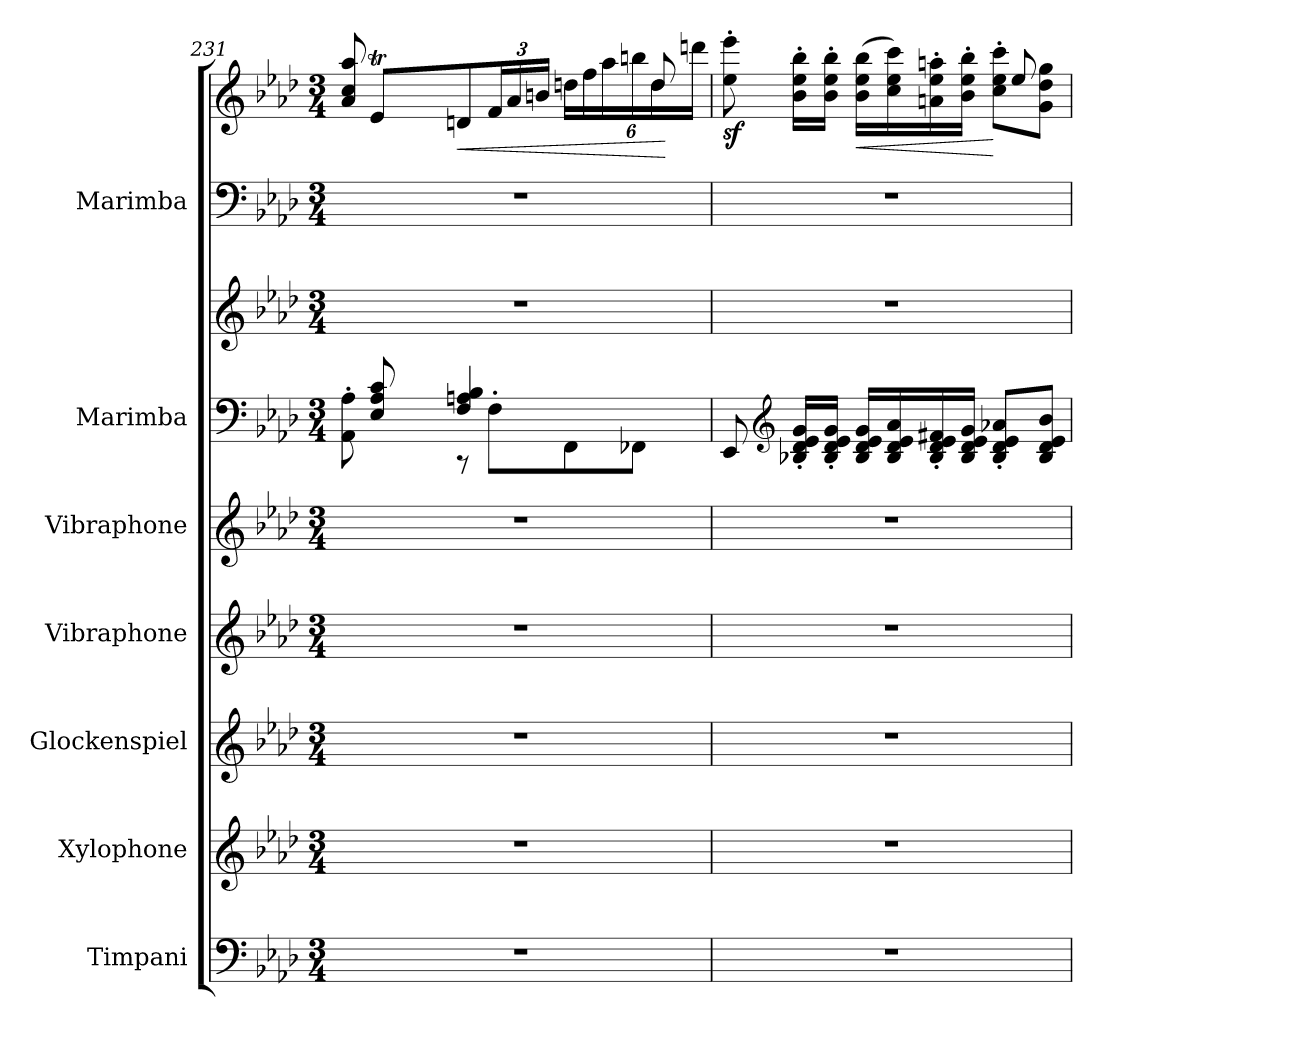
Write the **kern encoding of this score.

**kern	**kern	**kern	**kern	**kern	**kern	**kern	**kern	**kern	**dynam
*part7	*part6	*part5	*part4	*part3	*part2	*part2	*part1	*part1	*part1
*staff9	*staff8	*staff7	*staff6	*staff5	*staff4	*staff3	*staff2	*staff1	*staff1/2
*I"Timpani	*I"Xylophone	*I"Glockenspiel	*I"Vibraphone	*I"Vibraphone	*I"Marimba	*	*I"Marimba	*	*
*I'Timp.	*I'Xyl.	*I'Glk.	*I'Vib.	*I'Vib.	*I'Mrm.	*	*I'Mrm.	*	*
*clefF4	*clefG2	*clefG2	*clefG2	*clefG2	*clefF4	*clefG2	*clefF4	*clefG2	*
*	*ITrd-7c-12	*ITrd-14c-24	*	*	*	*	*	*	*
*k[b-e-a-d-]	*k[b-e-a-d-]	*k[b-e-a-d-]	*k[b-e-a-d-]	*k[b-e-a-d-]	*k[b-e-a-d-]	*k[b-e-a-d-]	*k[b-e-a-d-]	*k[b-e-a-d-]	*
*M3/4	*M3/4	*M3/4	*M3/4	*M3/4	*M3/4	*M3/4	*M3/4	*M3/4	*
=231	=231	=231	=231	=231	=231	=231	=231	=231	=231
*	*	*	*	*	*^	*	*	*^	*
2.r	2.r	2.r	2.r	2.r	8AA-\' 8A-\'	8ryy	2.r	2.r	8a-/ 8cc/ 8aa-/	8ryy	.
.	.	.	.	.	8ryy	8E-/ 8A-/ 8c/	.	.	8e-T/L	32fyy	.
.	.	.	.	.	.	.	.	.	.	32e-yy	.
.	.	.	.	.	.	.	.	.	.	32fyy	.
.	.	.	.	.	.	.	.	.	.	32e-yy	.
!	!	!	!	!	!	!	!	!	!	!	!LO:HP:b
.	.	.	.	.	8rCC	4F/ 4An/ 4B-/	.	.	8dn/	4ryy	<
*	*	*	*	*	*	*	*	*	*Xbrackettup	*	*
.	.	.	.	.	8F'\L	.	.	.	24f/L	.	.
.	.	.	.	.	.	.	.	.	24a-/	.	.
.	.	.	.	.	.	.	.	.	24bn/JJ	.	.
*	*	*	*	*	*	*	*	*	*	*Xtuplet	*
.	.	.	.	.	8FF\	4ryy	.	.	24ddn\LL	24ryy	.
.	.	.	.	.	.	.	.	.	24ff\	24ryy	.
.	.	.	.	.	.	.	.	.	24aa-\	24ryy	.
.	.	.	.	.	8FF-X\J	.	.	.	24bbn\	24ryy	.
.	.	.	.	.	.	.	.	.	24dd\	12dd/	.
.	.	.	.	.	.	.	.	.	24dddn\JJ	.	[
*	*	*	*	*	*v	*v	*	*	*	*	*
!!LO:PB:g=z	!!
=232	=232	=232	=232	=232	=232	=232	=232	=232	=232	=232
!	!	!	!	!	!	!	!	!	!	!LO:DY:b
2.r	2.r	2.r	2.r	2.r	8EE-/	2.r	2.r	8ee-\' 8eee-\'	8ryy	sf
*	*	*	*	*	*	*	*	*v	*v	*
*	*	*	*	*	*clefG2	*	*	*	*
.	.	.	.	.	16B-X/' 16d-/' 16e-/' 16g/'LL	.	.	16b-\' 16ee-\' 16bb-\'LL	.
.	.	.	.	.	16B-/' 16d-/' 16e-/' 16g/'JJ	.	.	16b-\' 16ee-\' 16bb-\'JJ	.
!	!	!	!	!	!	!	!	!	!LO:HP:b
.	.	.	.	.	16B-/ 16d-/ 16e-/ 16g/LL	.	.	(>16b-\ 16ee-\ 16bb-\LL	<
.	.	.	.	.	16B-/ 16d-/ 16e-/ 16a-/	.	.	16cc\ 16ee-\ 16ccc\)	.
.	.	.	.	.	16B-/' 16d-/' 16e-/' 16f#X/'	.	.	16an\' 16ee-\' 16aan\'	.
.	.	.	.	.	16B-/ 16d-/ 16e-/ 16g/JJ	.	.	16b-\' 16ee-\' 16bb-\'JJ	.
.	.	.	.	.	8B-/' 8d-/' 8e-/' 8a-X/'L	.	.	8cc\' 8ee-\' 8ccc\'L	[
*	*	*	*	*	*	*	*	*^	*
.	.	.	.	.	8B-/ 8d-/ 8e-/ 8b-/J	.	.	8g\ 8dd-\ 8gg\J	8ee-/	.
*	*	*	*	*	*	*	*	*v	*v	*
=	=	=	=	=	=	=	=	=	=
*-	*-	*-	*-	*-	*-	*-	*-	*-	*-
